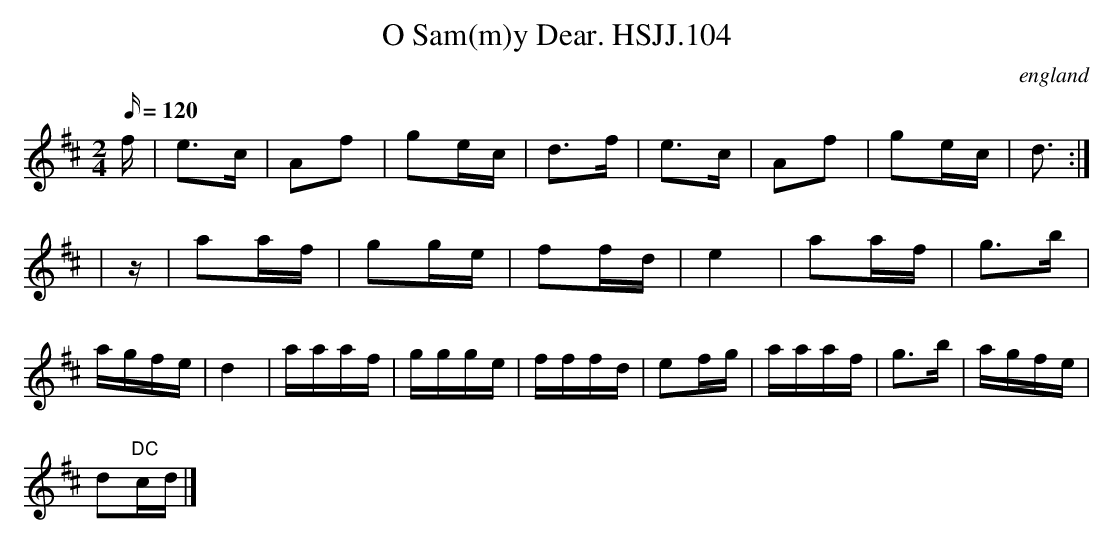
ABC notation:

X:1
T:O Sam(m)y Dear. HSJJ.104
O:england
M:2/4
L:1/16
Q:120
K:D
f|e3c|A2f2|g2ec|d3f|e3c|A2f2|g2ec|d3:|
|z|a2af|g2ge|f2fd|e4|a2af|g3b|agfe|d4|aaaf|ggge|fffd|e2fg|aaaf|g3b|agfe|
d2"DC"cd|]
